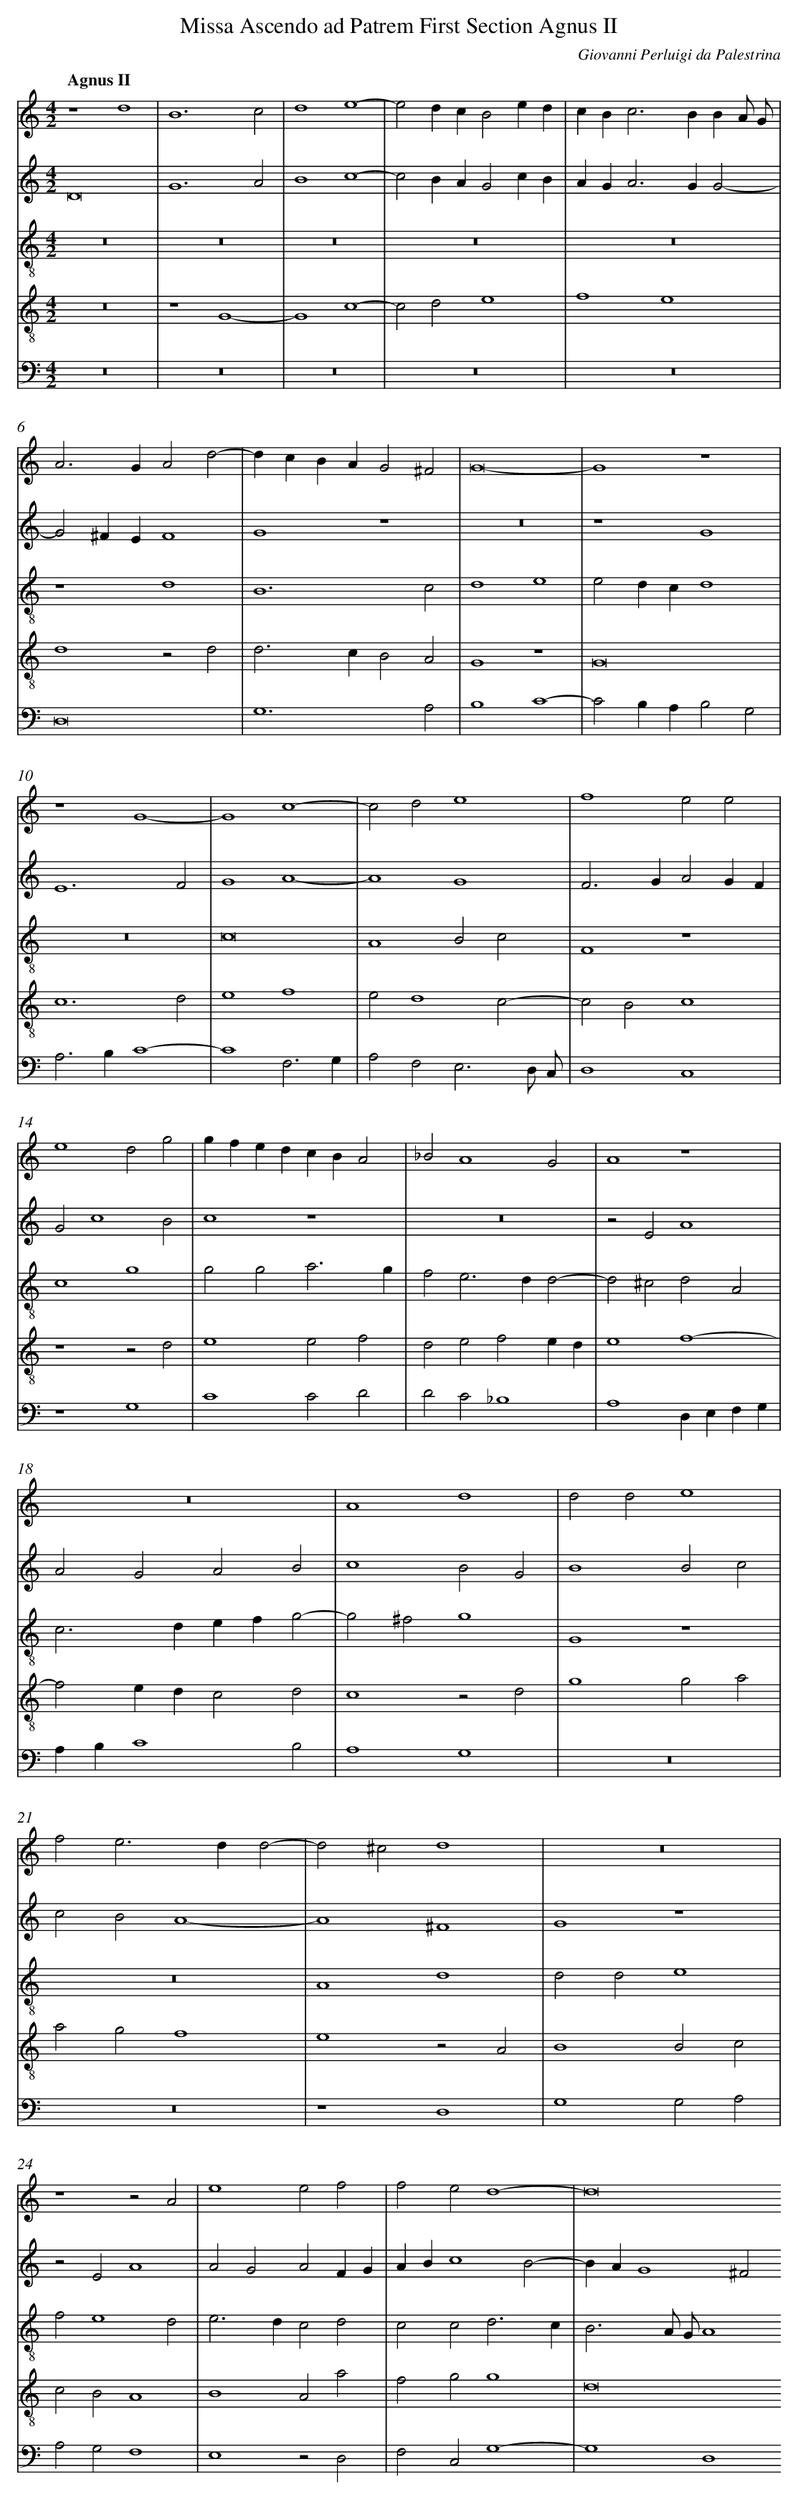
X:1
T: Missa Ascendo ad Patrem First Section Agnus II
C: Giovanni Perluigi da Palestrina
L: 1/4
M: 4/2
Q: "Agnus II"
V: 1 clef=treble
V: 2 clef=treble
V: 3 clef=treble-8
V: 4 clef=treble-8
V: 5 clef=bass
K: C
[V:1] z4d4 |
[V:2] D8 |
[V:3] z8 |
[V:4] z8 |
[V:5] z8 |
[V:1] B6c2 |
[V:2] G6A2 |
[V:3] z8 |
[V:4] z4G4- |
[V:5] z8 |
[V:1] d4e4- |
[V:2] B4c4- |
[V:3] z8 |
[V:4] G4c4- |
[V:5] z8 |
[V:1] e2dcB2ed |
[V:2] c2BAG2cB |
[V:3] z8 |
[V:4] c2d2e4 |
[V:5] z8 |
[V:1] cB2<c2BBA/ G/ |
[V:2] AG2<A2GG2- |
[V:3] z8 |
[V:4] f4e4 |
[V:5] z8 |
[V:1] A2>G2A2d2- |
[V:2] G2^FEF4 |
[V:3] z4d4 |
[V:4] d4z2d2 |
[V:5] D,8 |
[V:1] dcBAG2^F2 |
[V:2] G4z4 |
[V:3] B6c2 |
[V:4] d2>c2B2A2 |
[V:5] G,6A,2 |
[V:1] G8- |
[V:2] z8 |
[V:3] d4e4 |
[V:4] G4z4 |
[V:5] B,4C4- |
[V:1] G4z4 |
[V:2] z4G4 |
[V:3] e2dcd4 |
[V:4] G8 |
[V:5] C2B,A,B,2G,2 |
[V:1] z4G4- |
[V:2] E6F2 |
[V:3] z8 |
[V:4] c6d2 |
[V:5] A,2>B,2C4- |
[V:1] G4c4- |
[V:2] G4A4- |
[V:3] c8 |
[V:4] e4f4 |
[V:5] C4F,3G, |
[V:1] c2d2e4 |
[V:2] A4G4 |
[V:3] A4B2c2 |
[V:4] e2d4c2- |
[V:5] A,2F,2E,3D,/ C,/ |
[V:1] f4e2e2 |
[V:2] F2>G2A2GF |
[V:3] F4z4 |
[V:4] c2B2c4 |
[V:5] D,4C,4 |
[V:1] e4d2g2 |
[V:2] G2c4B2 |
[V:3] c4g4 |
[V:4] z4z2d2 |
[V:5] z4G,4 |
[V:1] gfedcBA2 |
[V:2] c4z4 |
[V:3] g2g2a3g |
[V:4] e4e2f2 |
[V:5] C4C2D2 |
[V:1] _B2A4G2 |
[V:2] z8 |
[V:3] f2e2>d2d2- |
[V:4] d2e2f2ed |
[V:5] D2C2_B,4 |
[V:1] A4z4 |
[V:2] z2E2A4 |
[V:3] d2^c2d2A2 |
[V:4] e4f4- |
[V:5] A,4D,E,F,G, |
[V:1] z8 |
[V:2] A2G2A2B2 |
[V:3] c2>d2efg2- |
[V:4] f2edc2d2 |
[V:5] A,B,C4B,2 |
[V:1] A4d4 |
[V:2] c4B2G2 |
[V:3] g2^f2g4 |
[V:4] c4z2d2 |
[V:5] A,4G,4 |
[V:1] d2d2e4 |
[V:2] B4B2c2 |
[V:3] G4z4 |
[V:4] g4g2a2 |
[V:5] z8 |
[V:1] f2e2>d2d2- |
[V:2] c2B2A4- |
[V:3] z8 |
[V:4] a2g2f4 |
[V:5] z8 |
[V:1] d2^c2d4 |
[V:2] A4^F4 |
[V:3] A4d4 |
[V:4] e4z2A2 |
[V:5] z4D,4 |
[V:1] z8 |
[V:2] G4z4 |
[V:3] d2d2e4 |
[V:4] B4B2c2 |
[V:5] G,4G,2A,2 |
[V:1] z4z2A2 |
[V:2] z2E2A4 |
[V:3] f2e4d2 |
[V:4] c2B2A4 |
[V:5] A,2G,2F,4 |
[V:1] e4e2f2 |
[V:2] A2G2A2FG |
[V:3] e2>d2c2d2 |
[V:4] B4A2a2 |
[V:5] E,4z2D,2 |
[V:1] f2e2d4- |
[V:2] ABc4B2- |
[V:3] c2c2d3c |
[V:4] f2g2g4 |
[V:5] F,2C,2G,4- |
[V:1] d8
[V:2] BAG4^F2
[V:3] B3A/ G/A4
[V:4] d8
[V:5] G,4D,4
